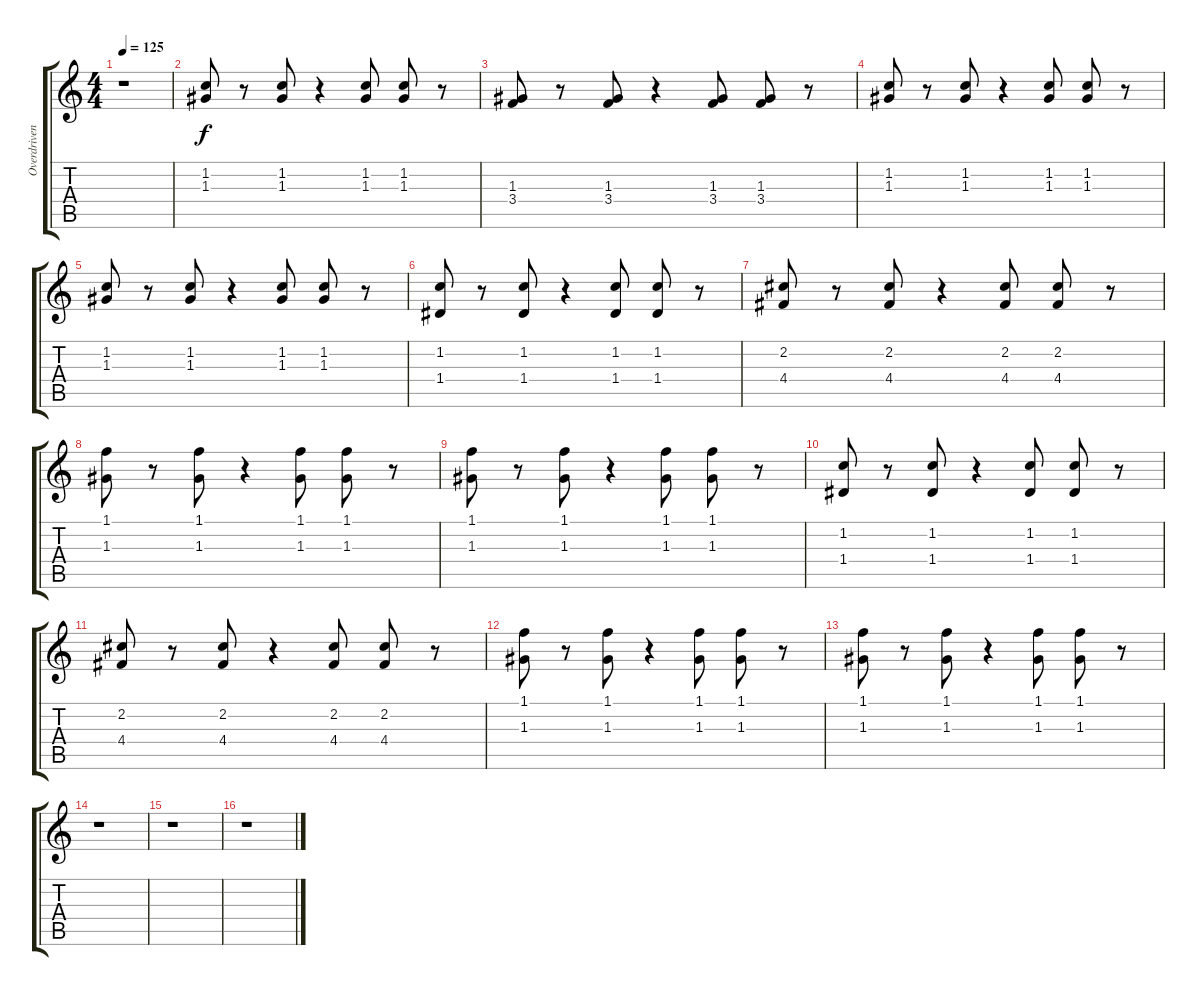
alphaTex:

\track ("Overdriven" "Overdriven") {instrument overdrivenguitar}
\staff {score tabs}
\tuning (E4 B3 G3 D3 A2 E2) {hide}
\ts (4 4)
\tempo 125
\clef g2
\ks c
r.1{dy f} |
(1.2 1.3).8 r.8 (1.2 1.3).8 r.4 (1.2 1.3).8 (1.2 1.3).8 r.8 |
(1.3 3.4).8 r.8 (1.3 3.4).8 r.4 (1.3 3.4).8 (1.3 3.4).8 r.8 |
(1.2 1.3).8 r.8 (1.2 1.3).8 r.4 (1.2 1.3).8 (1.2 1.3).8 r.8 |
(1.2 1.3).8 r.8 (1.2 1.3).8 r.4 (1.2 1.3).8 (1.2 1.3).8 r.8 |
(1.2 1.4).8 r.8 (1.2 1.4).8 r.4 (1.2 1.4).8 (1.2 1.4).8 r.8 |
(2.2 4.4).8 r.8 (2.2 4.4).8 r.4 (2.2 4.4).8 (2.2 4.4).8 r.8 |
(1.1 1.3).8 r.8 (1.1 1.3).8 r.4 (1.1 1.3).8 (1.1 1.3).8 r.8 |
(1.1 1.3).8 r.8 (1.1 1.3).8 r.4 (1.1 1.3).8 (1.1 1.3).8 r.8 |
(1.2 1.4).8 r.8 (1.2 1.4).8 r.4 (1.2 1.4).8 (1.2 1.4).8 r.8 |
(2.2 4.4).8 r.8 (2.2 4.4).8 r.4 (2.2 4.4).8 (2.2 4.4).8 r.8 |
(1.1 1.3).8 r.8 (1.1 1.3).8 r.4 (1.1 1.3).8 (1.1 1.3).8 r.8 |
(1.1 1.3).8 r.8 (1.1 1.3).8 r.4 (1.1 1.3).8 (1.1 1.3).8 r.8 |
r.1 |
r.1 |
r.1
